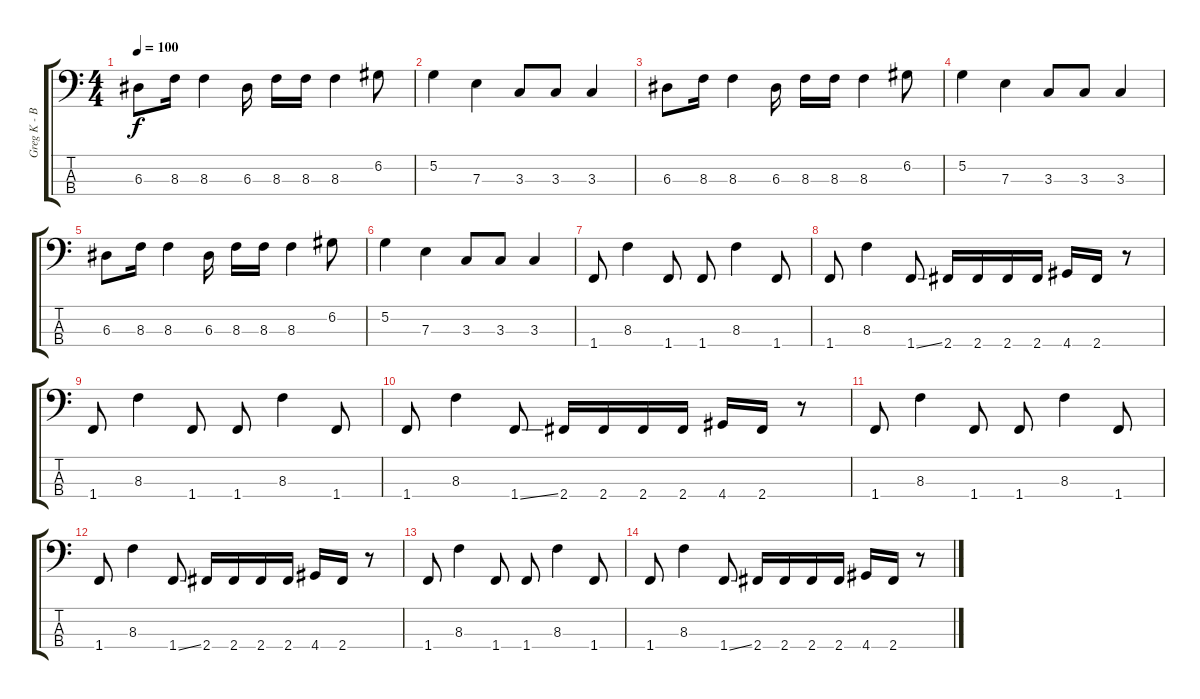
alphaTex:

\track ("Greg K - Bass Guitar" "Greg K - B") {instrument electricbassfinger}
\staff {score tabs}
\tuning (G2 D2 A1 E1) {hide}
\ts (4 4)
\tempo 100
\clef f4
\ks c
6.3.8{dy f} 8.3.16 8.3.4 6.3.16 8.3.16 8.3.16 8.3.4 6.2.8 |
5.2.4 7.3.4 3.3.8 3.3.8 3.3.4 |
6.3.8 8.3.16 8.3.4 6.3.16 8.3.16 8.3.16 8.3.4 6.2.8 |
5.2.4 7.3.4 3.3.8 3.3.8 3.3.4 |
6.3.8 8.3.16 8.3.4 6.3.16 8.3.16 8.3.16 8.3.4 6.2.8 |
5.2.4 7.3.4 3.3.8 3.3.8 3.3.4 |
1.4.8 8.3.4 1.4.8 1.4.8 8.3.4 1.4.8 |
1.4.8 8.3.4 1.4{ss}.8 2.4.16 2.4.16 2.4.16 2.4.16 4.4.16 2.4.16 r.8 |
1.4.8 8.3.4 1.4.8 1.4.8 8.3.4 1.4.8 |
1.4.8 8.3.4 1.4{ss}.8 2.4.16 2.4.16 2.4.16 2.4.16 4.4.16 2.4.16 r.8 |
1.4.8 8.3.4 1.4.8 1.4.8 8.3.4 1.4.8 |
1.4.8 8.3.4 1.4{ss}.8 2.4.16 2.4.16 2.4.16 2.4.16 4.4.16 2.4.16 r.8 |
1.4.8 8.3.4 1.4.8 1.4.8 8.3.4 1.4.8 |
1.4.8 8.3.4 1.4{ss}.8 2.4.16 2.4.16 2.4.16 2.4.16 4.4.16 2.4.16 r.8
